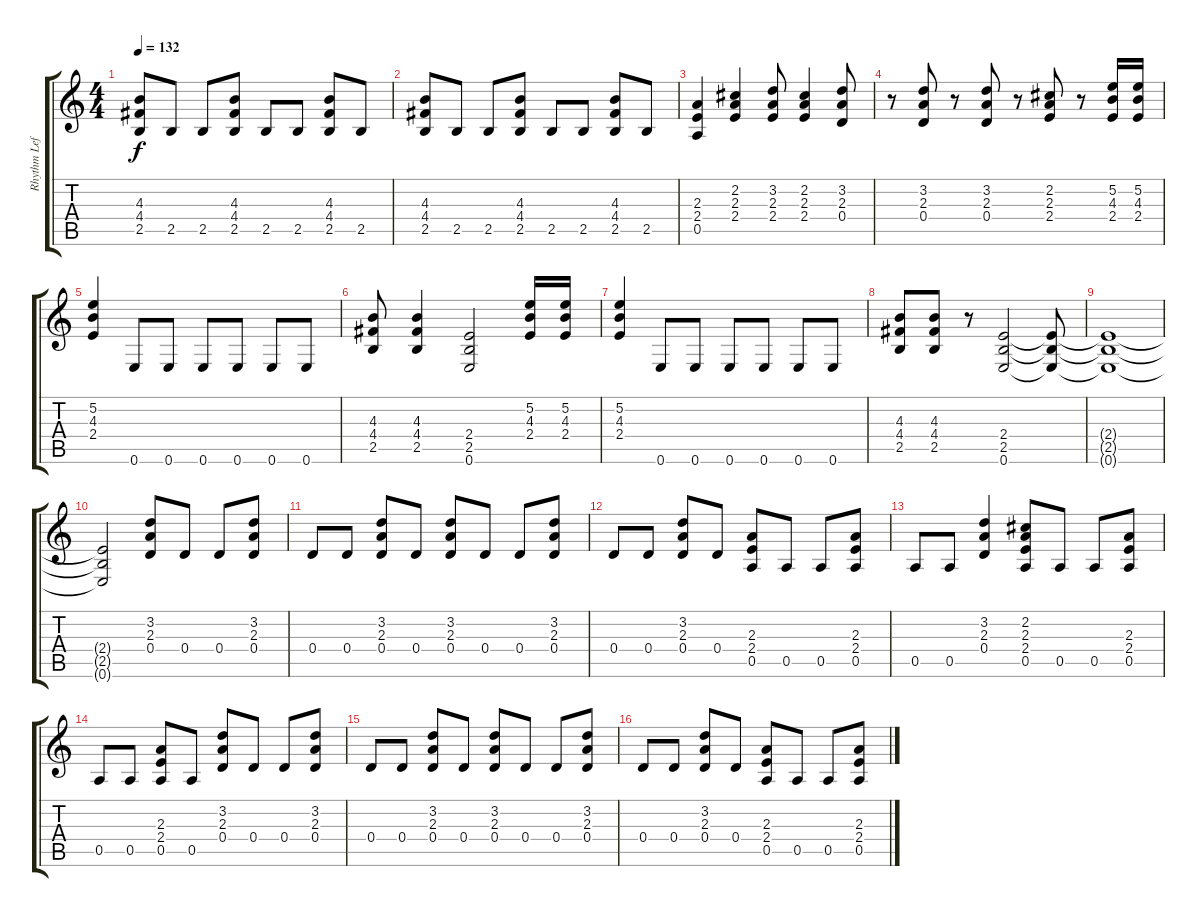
\track ("Rhythm Left pan" "Rhythm Lef") {instrument distortionguitar}
\staff {score tabs}
\tuning (E4 B3 G3 D3 A2 E2) {hide}
\ts (4 4)
\tempo 132
\clef g2
\ks c
(4.3 4.4 2.5).8{dy f} 2.5.8 2.5.8 (4.3 4.4 2.5).8 2.5.8 2.5.8 (4.3 4.4 2.5).8 2.5.8 |
(4.3 4.4 2.5).8 2.5.8 2.5.8 (4.3 4.4 2.5).8 2.5.8 2.5.8 (4.3 4.4 2.5).8 2.5.8 |
(2.3 2.4 0.5).4 (2.2 2.3 2.4).4 (3.2 2.3 2.4).8 (2.2 2.3 2.4).4 (3.2 2.3 0.4).8 |
r.8 (3.2 2.3 0.4).8 r.8 (3.2 2.3 0.4).8 r.8 (2.2 2.3 2.4).8 r.8 (5.2 4.3 2.4).16 (5.2 4.3 2.4).16 |
(5.2 4.3 2.4).4 0.6.8 0.6.8 0.6.8 0.6.8 0.6.8 0.6.8 |
(4.3 4.4 2.5).8 (4.3 4.4 2.5).4 (2.4 2.5 0.6).2 (5.2 4.3 2.4).16 (5.2 4.3 2.4).16 |
(5.2 4.3 2.4).4 0.6.8 0.6.8 0.6.8 0.6.8 0.6.8 0.6.8 |
(4.3 4.4 2.5).8 (4.3 4.4 2.5).8 r.8 (2.4 2.5 0.6).2 (2.4{t} 2.5{t} 0.6{t}).8 |
(2.4{t} 2.5{t} 0.6{t}).1 |
(2.4{t} 2.5{t} 0.6{t}).2 (3.2 2.3 0.4).8 0.4.8 0.4.8 (3.2 2.3 0.4).8 |
0.4.8 0.4.8 (3.2 2.3 0.4).8 0.4.8 (3.2 2.3 0.4).8 0.4.8 0.4.8 (3.2 2.3 0.4).8 |
0.4.8 0.4.8 (3.2 2.3 0.4).8 0.4.8 (2.3 2.4 0.5).8 0.5.8 0.5.8 (2.3 2.4 0.5).8 |
0.5.8 0.5.8 (3.2 2.3 0.4).4 (2.2 2.3 2.4 0.5).8 0.5.8 0.5.8 (2.3 2.4 0.5).8 |
0.5.8 0.5.8 (2.3 2.4 0.5).8 0.5.8 (3.2 2.3 0.4).8 0.4.8 0.4.8 (3.2 2.3 0.4).8 |
0.4.8 0.4.8 (3.2 2.3 0.4).8 0.4.8 (3.2 2.3 0.4).8 0.4.8 0.4.8 (3.2 2.3 0.4).8 |
0.4.8 0.4.8 (3.2 2.3 0.4).8 0.4.8 (2.3 2.4 0.5).8 0.5.8 0.5.8 (2.3 2.4 0.5).8
